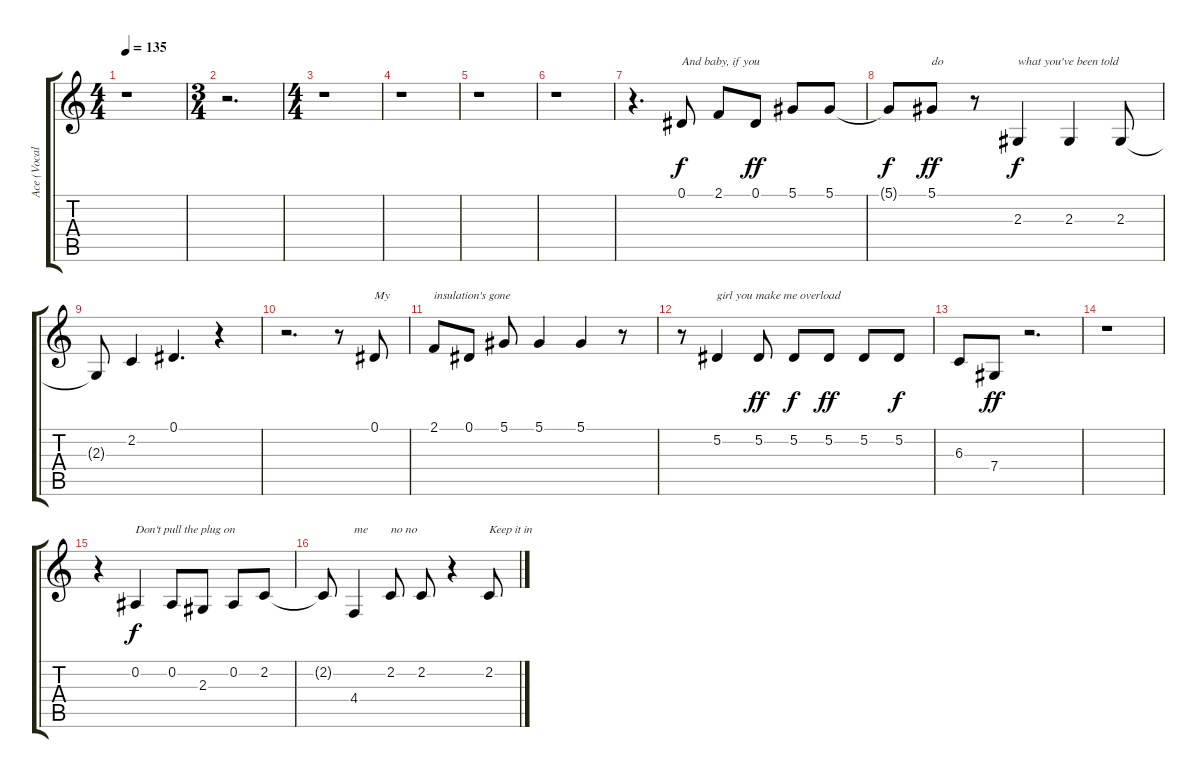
\track ("Ace (Vocals)" "Ace (Vocal") {instrument lead2sawtooth}
\staff {score tabs}
\tuning (Eb4 Bb3 Gb3 Db3 Ab2 Eb2) {hide}
\ts (4 4)
\tempo 135
\clef g2
\ks c
r.1{dy f} |
\ts (3 4)
r.2{d} |
\ts (4 4)
r.1 |
r.1 |
r.1 |
r.1 |
r.4{d} 0.1.8{txt "And baby, if you"} 2.1.8 0.1.8{dy ff} 5.1.8 5.1.8 |
5.1{t}.8{dy f} 5.1.8{txt "do" dy ff} r.8 2.3.4{txt "what you've been told" dy f} 2.3.4 2.3.8 |
2.3{t}.8 2.2.4 0.1.4{d} r.4 |
r.2{d} r.8 0.1.8{txt "My"} |
2.1.8{txt "insulation's gone"} 0.1.8 5.1.8 5.1.4 5.1.4 r.8 |
r.8 5.2.4{txt "girl you make me overload"} 5.2.8{dy ff} 5.2.8{dy f} 5.2.8{dy ff} 5.2.8 5.2.8{dy f} |
6.3.8 7.4.8{dy ff} r.2{d} |
r.1 |
r.4 0.2.4{txt "Don't pull the plug on" dy f} 0.2.8 2.3.8 0.2.8 2.2.8 |
2.2{t}.8 4.4.4{txt "me"} 2.2.8{txt "no no"} 2.2.8 r.4 2.2.8{txt "Keep it in"}
